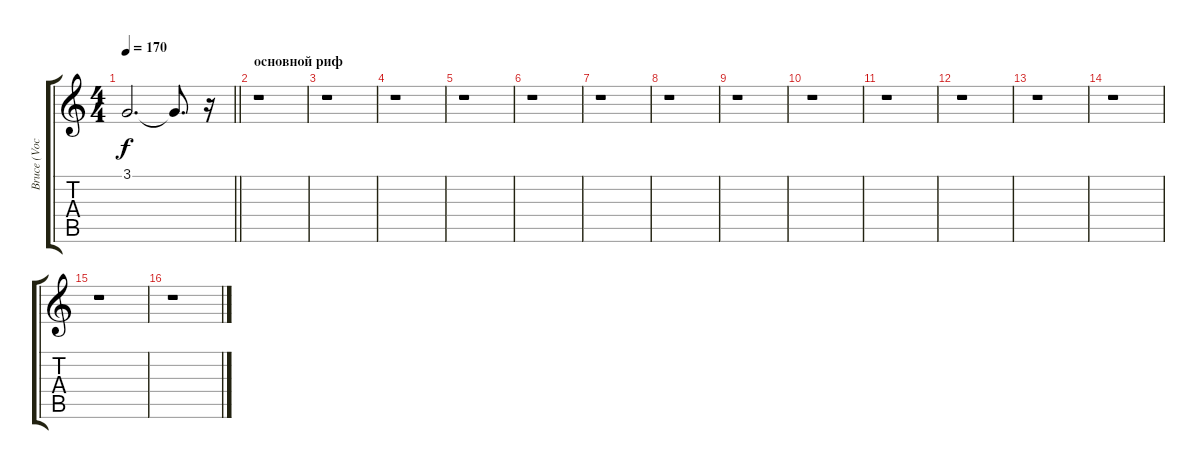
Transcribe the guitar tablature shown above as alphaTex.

\track ("Bruce (Vocals)" "Bruce (Voc") {instrument viola}
\staff {score tabs}
\tuning (E4 B3 G3 D3 A2 E2) {hide}
\ts (4 4)
\tempo 170
\clef g2
\barLineRight lightlight
\ks c
3.1{t}.2{d dy f} 3.1{t}.8{d} r.16 |
\section ("" "основной риф")
r.1 |
r.1 |
r.1 |
r.1 |
r.1 |
r.1 |
r.1 |
r.1 |
r.1 |
r.1 |
r.1 |
r.1 |
r.1 |
r.1 |
r.1
